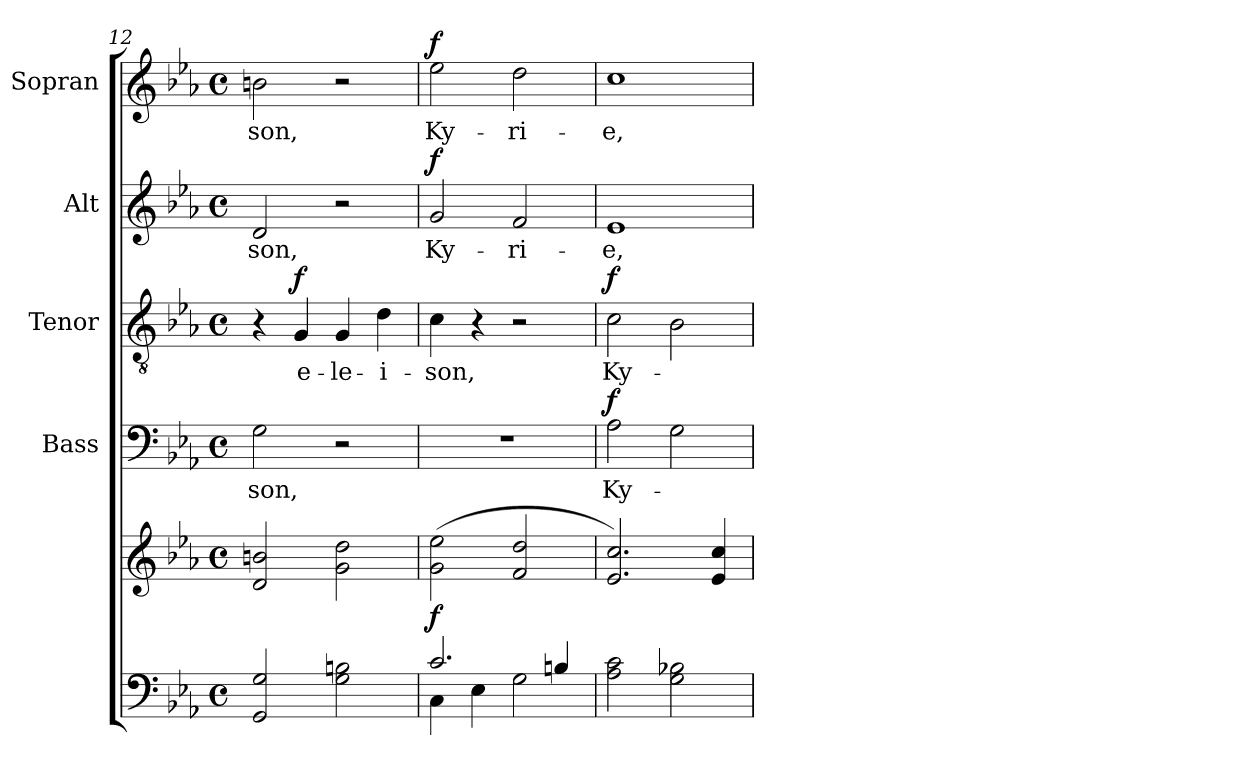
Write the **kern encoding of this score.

**kern	**kern	**dynam	**kern	**text	**dynam	**kern	**text	**dynam	**kern	**text	**dynam	**kern	**text	**dynam
*part5	*part5	*part5	*part4	*part4	*part4	*part3	*part3	*part3	*part2	*part2	*part2	*part1	*part1	*part1
*staff6	*staff5	*staff5/6	*staff4	*staff4	*staff4	*staff3	*staff3	*staff3	*staff2	*staff2	*staff2	*staff1	*staff1	*staff1
*	*	*	*I"Bass	*	*	*I"Tenor	*	*	*I"Alt	*	*	*I"Sopran	*	*
*	*	*	*I'B.	*	*	*I'T.	*	*	*I'A.	*	*	*I'S.	*	*
*clefF4	*clefG2	*	*clefF4	*	*	*clefGv2	*	*	*clefG2	*	*	*clefG2	*	*
*k[b-e-a-]	*k[b-e-a-]	*	*k[b-e-a-]	*	*	*k[b-e-a-]	*	*	*k[b-e-a-]	*	*	*k[b-e-a-]	*	*
*E-:	*E-:	*	*E-:	*	*	*E-:	*	*	*E-:	*	*	*E-:	*	*
*M4/4	*M4/4	*	*M4/4	*	*	*M4/4	*	*	*M4/4	*	*	*M4/4	*	*
*met(c)	*met(c)	*	*met(c)	*	*	*met(c)	*	*	*met(c)	*	*	*met(c)	*	*
=12	=12	=12	=12	=12	=12	=12	=12	=12	=12	=12	=12	=12	=12	=12
!	!	!	!	!LO:LY:b	!	!	!	!	!	!LO:LY:b	!	!	!LO:LY:b	!
2GG/ 2G/	2d/ 2bn/	.	2G\	-son,	.	4r	.	.	2d/	-son,	.	2bn\	-son,	.
!	!	!	!	!	!	!	!LO:LY:b	!LO:DY:a	!	!	!	!	!	!
.	.	.	.	.	.	4G/	e-	f	.	.	.	.	.	.
!	!	!	!	!	!	!	!LO:LY:b	!	!	!	!	!	!	!
2G\ 2Bn\	2g\ 2dd\	.	2r	.	.	4G/	-le-	.	2r	.	.	2r	.	.
!	!	!	!	!	!	!	!LO:LY:b	!	!	!	!	!	!	!
.	.	.	.	.	.	4d\	-i-	.	.	.	.	.	.	.
=13	=13	=13	=13	=13	=13	=13	=13	=13	=13	=13	=13	=13	=13	=13
*^	*	*	*	*	*	*	*	*	*	*	*	*	*	*
!	!	!	!LO:DY:b	!	!	!	!	!LO:LY:b	!	!	!LO:LY:b	!LO:DY:a	!	!LO:LY:b	!LO:DY:a
2.c/	4C\	(>2g\ 2ee-\	f	1r	.	.	4c\	-son,	.	2g/	Ky-	f	2ee-\	Ky-	f
.	4E-\	.	.	.	.	.	4r	.	.	.	.	.	.	.	.
!	!	!	!	!	!	!	!	!	!	!	!LO:LY:b	!	!	!LO:LY:b	!
.	2G\	2f/ 2dd/	.	.	.	.	2r	.	.	2f/	-ri-	.	2dd\	-ri-	.
4Bn/	.	.	.	.	.	.	.	.	.	.	.	.	.	.	.
*v	*v	*	*	*	*	*	*	*	*	*	*	*	*	*	*
=14	=14	=14	=14	=14	=14	=14	=14	=14	=14	=14	=14	=14	=14	=14
!	!	!	!	!LO:LY:b	!LO:DY:a	!	!LO:LY:b	!LO:DY:a	!	!LO:LY:b	!	!	!LO:LY:b	!
2A-\ 2c\	2.e-/ 2.cc/)	.	2A-\	Ky-	f	2c\	Ky-	f	1e-	-e,	.	1cc	-e,	.
2G\ 2B-X\	.	.	2G\	.	.	2B-\	.	.	.	.	.	.	.	.
.	4e-/ 4cc/	.	.	.	.	.	.	.	.	.	.	.	.	.
=	=	=	=	=	=	=	=	=	=	=	=	=	=	=
*-	*-	*-	*-	*-	*-	*-	*-	*-	*-	*-	*-	*-	*-	*-
